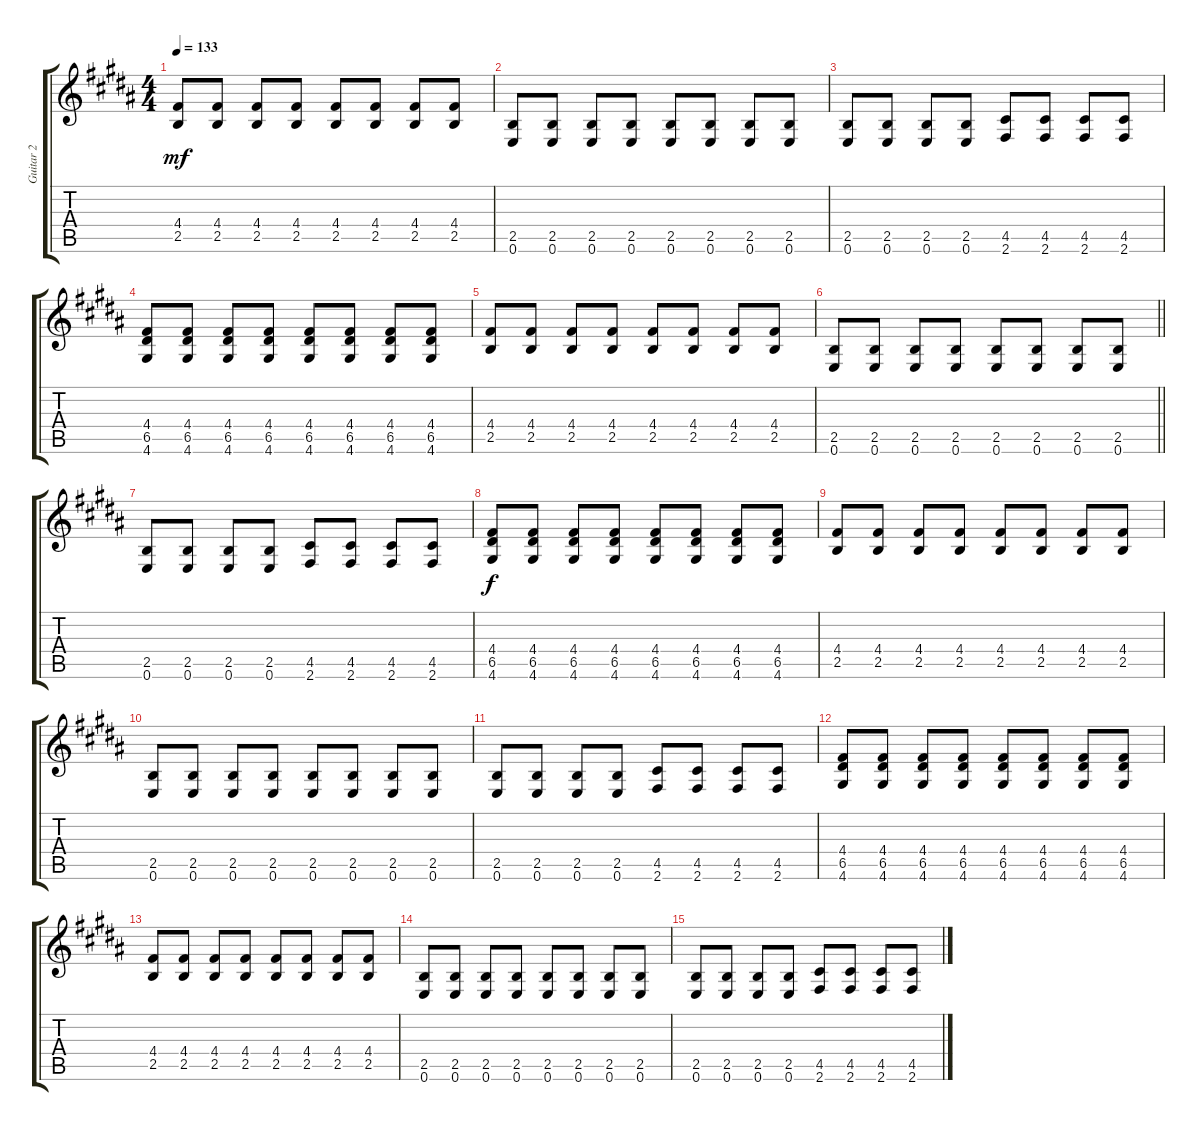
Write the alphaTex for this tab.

\track ("Guitar 2" "Guitar 2") {instrument distortionguitar}
\staff {score tabs}
\tuning (E4 B3 G3 D3 A2 E2) {hide}
\ts (4 4)
\tempo 133
\clef g2
\ks b
(4.4 2.5).8{dy mf} (4.4 2.5).8 (4.4 2.5).8 (4.4 2.5).8 (4.4 2.5).8 (4.4 2.5).8 (4.4 2.5).8 (4.4 2.5).8 |
(2.5 0.6).8 (2.5 0.6).8 (2.5 0.6).8 (2.5 0.6).8 (2.5 0.6).8 (2.5 0.6).8 (2.5 0.6).8 (2.5 0.6).8 |
(2.5 0.6).8 (2.5 0.6).8 (2.5 0.6).8 (2.5 0.6).8 (4.5 2.6).8 (4.5 2.6).8 (4.5 2.6).8 (4.5 2.6).8 |
(4.4 6.5 4.6).8 (4.4 6.5 4.6).8 (4.4 6.5 4.6).8 (4.4 6.5 4.6).8 (4.4 6.5 4.6).8 (4.4 6.5 4.6).8 (4.4 6.5 4.6).8 (4.4 6.5 4.6).8 |
(4.4 2.5).8 (4.4 2.5).8 (4.4 2.5).8 (4.4 2.5).8 (4.4 2.5).8 (4.4 2.5).8 (4.4 2.5).8 (4.4 2.5).8 |
\barLineRight lightlight
(2.5 0.6).8 (2.5 0.6).8 (2.5 0.6).8 (2.5 0.6).8 (2.5 0.6).8 (2.5 0.6).8 (2.5 0.6).8 (2.5 0.6).8 |
(2.5 0.6).8 (2.5 0.6).8 (2.5 0.6).8 (2.5 0.6).8 (4.5 2.6).8 (4.5 2.6).8 (4.5 2.6).8 (4.5 2.6).8 |
(4.4 6.5 4.6).8{dy f} (4.4 6.5 4.6).8 (4.4 6.5 4.6).8 (4.4 6.5 4.6).8 (4.4 6.5 4.6).8 (4.4 6.5 4.6).8 (4.4 6.5 4.6).8 (4.4 6.5 4.6).8 |
(4.4 2.5).8 (4.4 2.5).8 (4.4 2.5).8 (4.4 2.5).8 (4.4 2.5).8 (4.4 2.5).8 (4.4 2.5).8 (4.4 2.5).8 |
(2.5 0.6).8 (2.5 0.6).8 (2.5 0.6).8 (2.5 0.6).8 (2.5 0.6).8 (2.5 0.6).8 (2.5 0.6).8 (2.5 0.6).8 |
(2.5 0.6).8 (2.5 0.6).8 (2.5 0.6).8 (2.5 0.6).8 (4.5 2.6).8 (4.5 2.6).8 (4.5 2.6).8 (4.5 2.6).8 |
(4.4 6.5 4.6).8 (4.4 6.5 4.6).8 (4.4 6.5 4.6).8 (4.4 6.5 4.6).8 (4.4 6.5 4.6).8 (4.4 6.5 4.6).8 (4.4 6.5 4.6).8 (4.4 6.5 4.6).8 |
(4.4 2.5).8 (4.4 2.5).8 (4.4 2.5).8 (4.4 2.5).8 (4.4 2.5).8 (4.4 2.5).8 (4.4 2.5).8 (4.4 2.5).8 |
(2.5 0.6).8 (2.5 0.6).8 (2.5 0.6).8 (2.5 0.6).8 (2.5 0.6).8 (2.5 0.6).8 (2.5 0.6).8 (2.5 0.6).8 |
(2.5 0.6).8 (2.5 0.6).8 (2.5 0.6).8 (2.5 0.6).8 (4.5 2.6).8 (4.5 2.6).8 (4.5 2.6).8 (4.5 2.6).8
